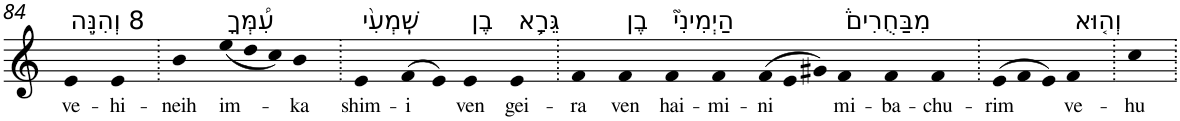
**kern	**text
*part1	*part1
*staff1	*staff1
*I"Piano	*
*I'Pno	*
!!LO:PB:g=z
*clefG2	*
*k[]	*
=84	=84
!LO:TX:a:t=8 וְהִנֵּ֣ה	!
!	!LO:LY:b
4e	ve-
!	!LO:LY:b
4e	-hi-
=85.	=85.
!	!LO:LY:b
4b	-neih
*Xtuplet	*
!LO:TX:a:t=עִ֠מְּךָ	!
!	!LO:LY:b
(<12ee	im-
12dd	.
12cc)	.
!	!LO:LY:b
4b	-ka
=86.	=86.
!LO:TX:a:t=שִֽׁמְעִ֨י	!
!	!LO:LY:b
4e	shim-
!	!LO:LY:b
(>8f	-i
8e)	.
!LO:TX:a:t=בֶן	!
!	!LO:LY:b
4e	ven
!LO:TX:a:t=גֵּרָ֥א	!
!	!LO:LY:b
4e	gei-
=87.	=87.
!	!LO:LY:b
4f	-ra
!LO:TX:a:t=בֶן	!
!	!LO:LY:b
4f	ven
!LO:TX:a:t=הַיְמִינִי֮	!
!	!LO:LY:b
4f	hai-
!	!LO:LY:b
4f	-mi-
!	!LO:LY:b
(>12f	-ni
12e	.
12g#X)	.
!LO:TX:a:t=מִבַּחֻרִים֒	!
!	!LO:LY:b
4f	mi-
!	!LO:LY:b
4f	-ba-
!	!LO:LY:b
4f	-chu-
=88.	=88.
!	!LO:LY:b
(>12e	-rim
12f	.
12e)	.
!LO:TX:a:t=וְה֤וּא	!
!	!LO:LY:b
4f	ve-
=89.	=89.
!	!LO:LY:b
4cc	-hu
=.	=.
*-	*-
